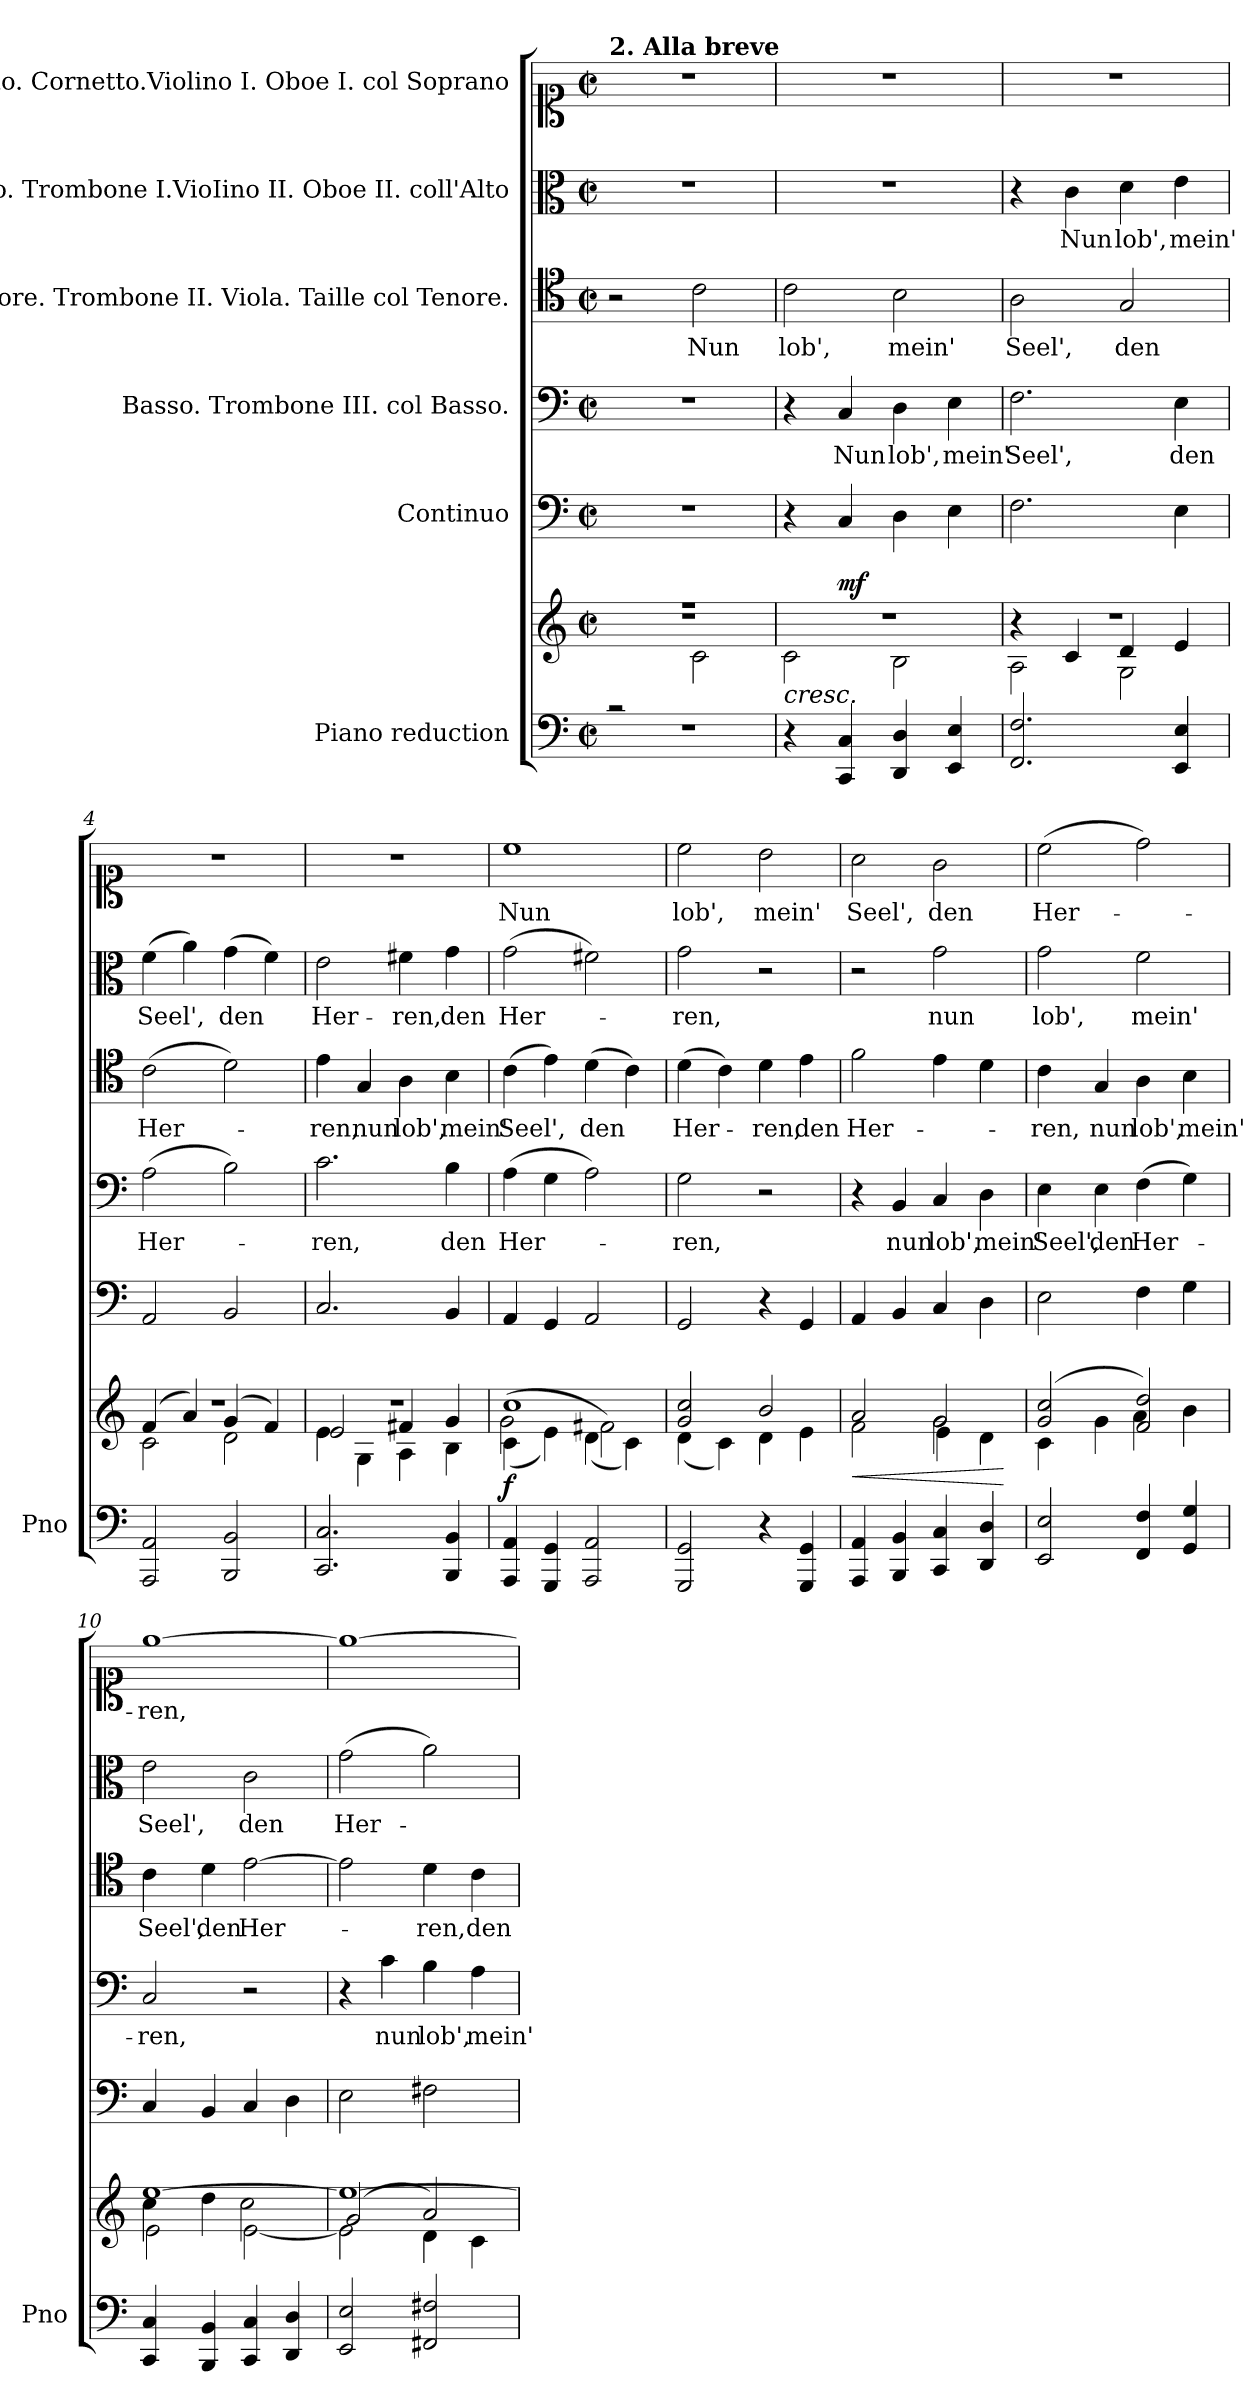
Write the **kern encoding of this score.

**kern	**kern	**dynam	**kern	**kern	**text	**kern	**text	**kern	**text	**kern	**text
*part6	*part6	*part6	*part5	*part4	*part4	*part3	*part3	*part2	*part2	*part1	*part1
*staff7	*staff6	*staff6/7	*staff5	*staff4	*staff4	*staff3	*staff3	*staff2	*staff2	*staff1	*staff1
*I"Piano reduction	*	*	*I"Continuo	*I"Basso. Trombone III. col Basso.	*	*I"Tenore.  Trombone II. Viola. Taille col Tenore.	*	*I"Alto. Trombone I.VioIino II. Oboe II. coll'Alto	*	*I"Soprano. Cornetto.Violino I. Oboe I. col Soprano	*
*I'Pno	*	*	*	*	*	*	*	*	*	*	*
*clefF4	*clefG2	*	*clefF4	*clefF4	*	*clefC4	*	*clefC3	*	*clefC1	*
*k[]	*k[]	*	*k[]	*k[]	*	*k[]	*	*k[]	*	*k[]	*
*M2/2	*M2/2	*	*M2/2	*M2/2	*	*M2/2	*	*M2/2	*	*M2/2	*
*met(c|)	*met(c|)	*	*met(c|)	*met(c|)	*	*met(c|)	*	*met(c|)	*	*met(c|)	*
=1	=1	=1	=1	=1	=1	=1	=1	=1	=1	=1	=1
*	*^	*	*	*	*	*	*	*	*	*	*
*	*	*^	*	*	*	*	*	*	*	*	*	*
!	!	!	!	!	!	!	!	!	!	!	!	!LO:TX:a:B:t=2. Alla breve	!
1r	1r	1rff	2rGG	.	1r	1r	.	2r	.	1r	.	1r	.
!	!	!	!	!	!	!	!	!	!LO:LY:b	!	!	!	!
.	.	.	2c\	.	.	.	.	2c\	Nun	.	.	.	.
=2	=2	=2	=2	=2	=2	=2	=2	=2	=2	=2	=2	=2	=2
!	!	!	!	!LO:HP:b	!	!	!	!	!LO:LY:b	!	!	!	!
*	*	*	*^	*	*	*	*	*	*	*	*	*	*
4r	1r	1r	2c\	4ryy	<	4r	4r	.	2c\	lob',	1r	.	1r	.
!	!	!	!	!	!LO:DY:a	!	!	!LO:LY:b	!	!	!	!	!	!
4CC/ 4C/	.	.	.	2.ryy	mf	4C/	4C/	Nun	.	.	.	.	.	.
!	!	!	!	!	!	!	!	!LO:LY:b	!	!LO:LY:b	!	!	!	!
4DD/ 4D/	.	.	2B\	.	.	4D\	4D\	lob',	2B\	mein'	.	.	.	.
!	!	!	!	!	!	!	!	!LO:LY:b	!	!	!	!	!	!
4EE/ 4E/	.	.	.	.	.	4E\	4E\	mein'	.	.	.	.	.	.
.	.	.	.	.	[	.	.	.	.	.	.	.	.	.
=3	=3	=3	=3	=3	=3	=3	=3	=3	=3	=3	=3	=3	=3	=3
!	!	!	!	!	!	!	!	!LO:LY:b	!	!LO:LY:b	!	!	!	!
*	*	*	*v	*v	*	*	*	*	*	*	*	*	*	*
2.FF/ 2.F/	1r	2A\	4r	.	2.F\	2.F\	Seel',	2A\	Seel',	4r	.	1r	.
!	!	!	!	!	!	!	!	!	!	!	!LO:LY:b	!	!
.	.	.	4c/	.	.	.	.	.	.	4c\	Nun	.	.
!	!	!	!	!	!	!	!	!	!LO:LY:b	!	!LO:LY:b	!	!
.	.	2G\	4d/	.	.	.	.	2G/	den	4d\	lob',	.	.
!	!	!	!	!	!	!	!LO:LY:b	!	!	!	!LO:LY:b	!	!
4EE/ 4E/	.	.	4e/	.	4E\	4E\	den	.	.	4e\	mein'	.	.
=4	=4	=4	=4	=4	=4	=4	=4	=4	=4	=4	=4	=4	=4
!	!	!	!	!	!	!	!LO:LY:b	!	!LO:LY:b	!	!LO:LY:b	!	!
2AAA/ 2AA/	1r	2c\	(>4f/	.	2AA/	(>2A\	Her-	(>2c\	Her-	(>4f\	Seel',	1r	.
.	.	.	4a/)	.	.	.	.	.	.	4a\)	.	.	.
!	!	!	!	!	!	!	!	!	!	!	!LO:LY:b	!	!
2BBB/ 2BB/	.	2d\	(>4g/	.	2BB/	2B\)	.	2d\)	.	(>4g\	den	.	.
.	.	.	4f/)	.	.	.	.	.	.	4f\)	.	.	.
=5	=5	=5	=5	=5	=5	=5	=5	=5	=5	=5	=5	=5	=5
!	!	!	!	!	!	!	!LO:LY:b	!	!LO:LY:b	!	!LO:LY:b	!	!
2.CC/ 2.C/	1r	4e\	2e/	.	2.C/	2.c\	-ren,	4e\	-ren,	2e\	Her-	1r	.
!	!	!	!	!	!	!	!	!	!LO:LY:b	!	!	!	!
.	.	4G\	.	.	.	.	.	4G/	nun	.	.	.	.
!	!	!	!	!	!	!	!	!	!LO:LY:b	!	!LO:LY:b	!	!
.	.	4A\	4f#X/	.	.	.	.	4A\	lob',	4f#X\	-ren,	.	.
!	!	!	!	!	!	!	!LO:LY:b	!	!LO:LY:b	!	!LO:LY:b	!	!
4BBB/ 4BB/	.	4B\	4g/	.	4BB/	4B\	den	4B\	mein'	4g\	den	.	.
=6	=6	=6	=6	=6	=6	=6	=6	=6	=6	=6	=6	=6	=6
!	!	!	!	!LO:DY:b	!	!	!LO:LY:b	!	!LO:LY:b	!	!LO:LY:b	!	!LO:LY:b
4AAA/ 4AA/	1cc	(<4c\	(>2g\	f	4AA/	(>4A\	Her-	(>4c\	Seel',	(>2g\	Her-	1cc	Nun
4GGG/ 4GG/	.	4e\)	.	.	4GG/	4G\	.	4e\)	.	.	.	.	.
!	!	!	!	!	!	!	!	!	!LO:LY:b	!	!	!	!
2AAA/ 2AA/	.	(<4d\	2f#X\)	.	2AA/	2A\)	.	(>4d\	den	2f#X\)	.	.	.
.	.	4c\)	.	.	.	.	.	4c\)	.	.	.	.	.
*	*	*v	*v	*	*	*	*	*	*	*	*	*	*
!!LO:LB:g=z
=7	=7	=7	=7	=7	=7	=7	=7	=7	=7	=7	=7	=7
!	!	!	!	!	!	!LO:LY:b	!	!LO:LY:b	!	!LO:LY:b	!	!LO:LY:b
2GGG/ 2GG/	2g/ 2cc/	(<4d\	.	2GG/	2G\	ren,	(>4d\	Her-	2g\	-ren,	2cc\	lob',
.	.	4c\)	.	.	.	.	4c\)	.	.	.	.	.
!	!	!	!	!	!	!	!	!LO:LY:b	!	!	!	!LO:LY:b
4r	2b/	4d\	.	4r	2r	.	4d\	ren,	2r	.	2b\	mein'
!	!	!	!	!	!	!	!	!LO:LY:b	!	!	!	!
4GGG/ 4GG/	.	4e\	.	4GG/	.	.	4e\	den	.	.	.	.
=8	=8	=8	=8	=8	=8	=8	=8	=8	=8	=8	=8	=8
!	!	!	!LO:HP:b	!	!	!	!	!LO:LY:b	!	!	!	!LO:LY:b
*	*	*^	*	*	*	*	*	*	*	*	*	*
4AAA/ 4AA/	2a/	2f\	2ryy	<	4AA/	4r	.	2f\	Her-	2r	.	2a\	Seel',
!	!	!	!	!	!	!	!LO:LY:b	!	!	!	!	!	!
4BBB/ 4BB/	.	.	.	.	4BB/	4BB/	nun	.	.	.	.	.	.
!	!	!	!	!	!	!	!LO:LY:b	!	!	!	!LO:LY:b	!	!LO:LY:b
4CC/ 4C/	2g/	2g\	4e\	.	4C/	4C/	lob',	4e\	.	2g\	nun	2g\	den
!	!	!	!	!	!	!	!LO:LY:b	!	!	!	!	!	!
4DD/ 4D/	.	.	4d\	.	4D\	4D\	mein'	4d\	.	.	.	.	.
*	*v	*v	*v	*	*	*	*	*	*	*	*	*	*
.	.	[	.	.	.	.	.	.	.	.	.
=9	=9	=9	=9	=9	=9	=9	=9	=9	=9	=9	=9
*	*^	*	*	*	*	*	*	*	*	*	*
!	!	!	!	!	!	!LO:LY:b	!	!LO:LY:b	!	!LO:LY:b	!	!LO:LY:b
2EE/ 2E/	(>2g/ 2cc/	4c\	.	2E\	4E\	Seel',	4c\	-ren,	2g\	lob',	(>2cc\	Her-
!	!	!	!	!	!	!LO:LY:b	!	!LO:LY:b	!	!	!	!
.	.	4g\	.	.	4E\	den	4G/	nun	.	.	.	.
!	!	!	!	!	!	!LO:LY:b	!	!LO:LY:b	!	!LO:LY:b	!	!
4FF/ 4F/	2f/ 2dd/)	4a\	.	4F\	(>4F\	Her-	4A\	lob',	2f\	mein'	2dd\)	.
!	!	!	!	!	!	!	!	!LO:LY:b	!	!	!	!
4GG/ 4G/	.	4b\	.	4G\	4G\)	.	4B\	mein'	.	.	.	.
=10	=10	=10	=10	=10	=10	=10	=10	=10	=10	=10	=10	=10
*	*	*^	*	*	*	*	*	*	*	*	*	*
!	!	!	!	!	!	!	!LO:LY:b	!	!LO:LY:b	!	!LO:LY:b	!	!LO:LY:b
4CC/ 4C/	[1ee	4cc\	2e\	.	4C/	2C/	-ren,	4c\	Seel',	2e\	Seel',	[1ee	-ren,
!	!	!	!	!	!	!	!	!	!LO:LY:b	!	!	!	!
4BBB/ 4BB/	.	4dd\	.	.	4BB/	.	.	4d\	den	.	.	.	.
!	!	!	!	!	!	!	!	!	!LO:LY:b	!	!LO:LY:b	!	!
4CC/ 4C/	.	[2e\	2cc\	.	4C/	2r	.	[2e\	Her-	2c\	den	.	.
4DD/ 4D/	.	.	.	.	4D\	.	.	.	.	.	.	.	.
=11	=11	=11	=11	=11	=11	=11	=11	=11	=11	=11	=11	=11	=11
!	!	!	!	!	!	!	!	!	!	!	!LO:LY:b	!	!
2EE/ 2E/	1ee_	2e\]	(>2g/	.	2E\	4r	.	2e\]	.	(>2g\	Her-	1ee_	.
!	!	!	!	!	!	!	!LO:LY:b	!	!	!	!	!	!
.	.	.	.	.	.	4c\	nun	.	.	.	.	.	.
!	!	!	!	!	!	!	!LO:LY:b	!	!LO:LY:b	!	!	!	!
2FF#X/ 2F#X/	.	4d\	2a/)	.	2F#X\	4B\	lob',	4d\	-ren,	2a\)	.	.	.
!	!	!	!	!	!	!	!LO:LY:b	!	!LO:LY:b	!	!	!	!
.	.	4c\	.	.	.	4A\	mein'	4c\	den	.	.	.	.
*	*v	*v	*v	*	*	*	*	*	*	*	*	*	*
=	=	=	=	=	=	=	=	=	=	=	=
*-	*-	*-	*-	*-	*-	*-	*-	*-	*-	*-	*-
